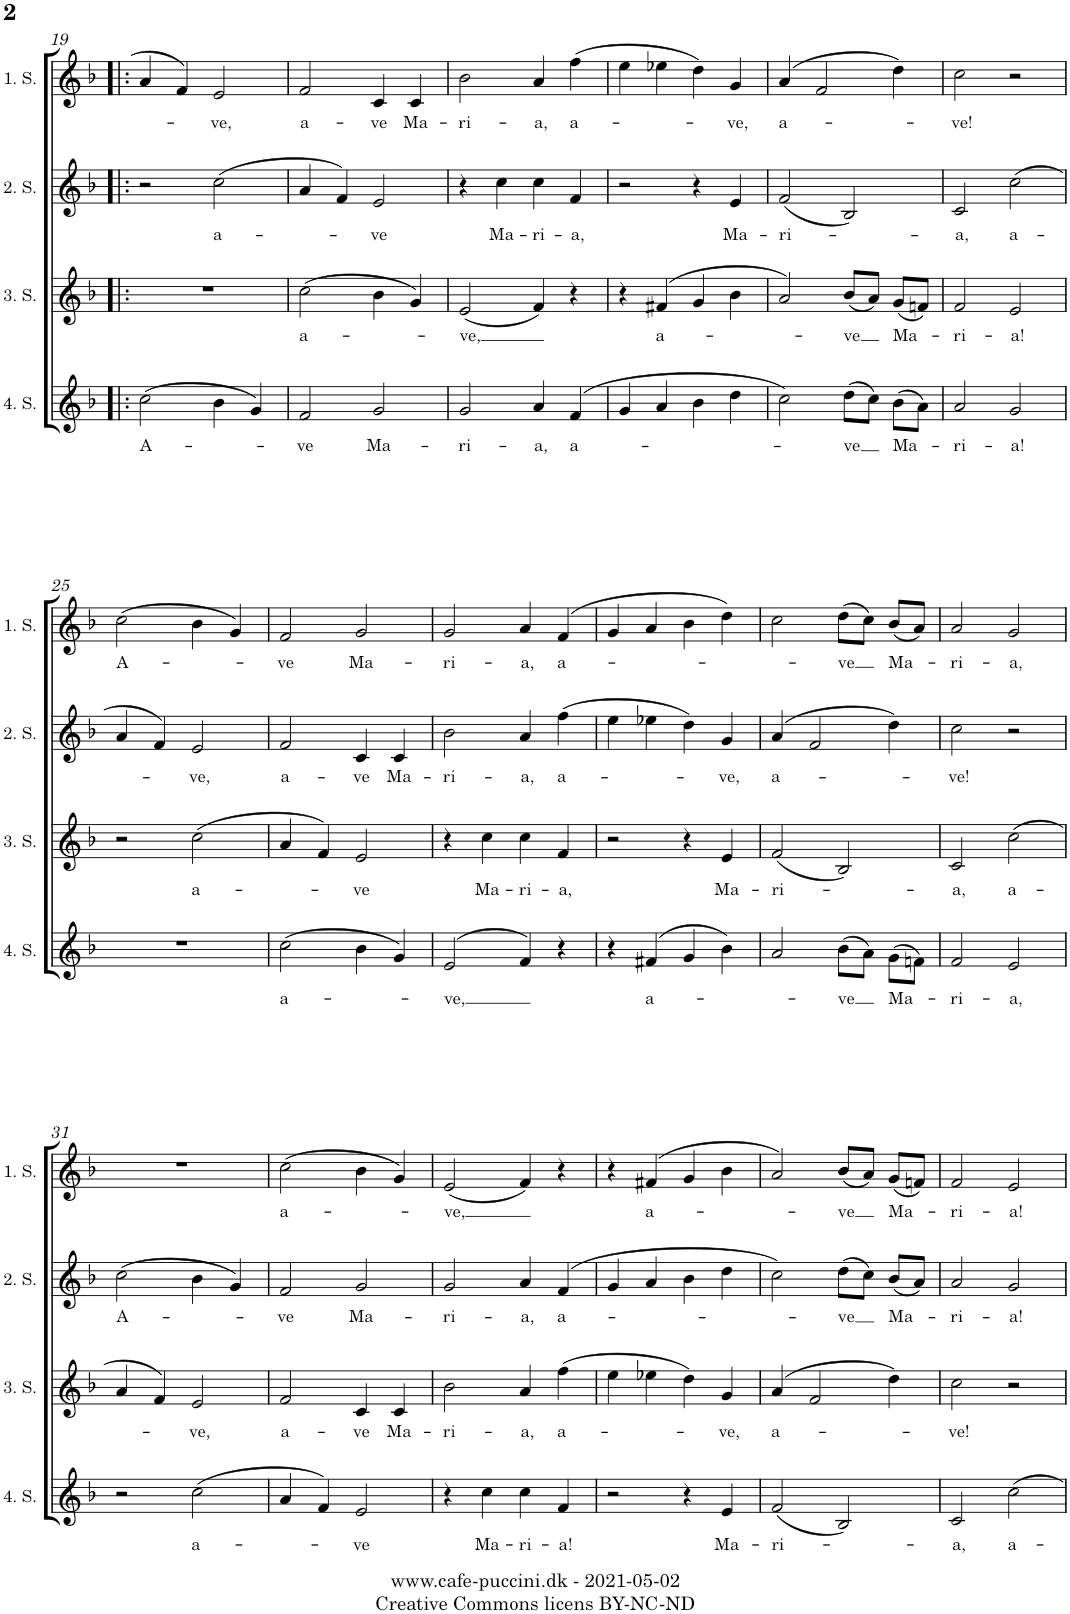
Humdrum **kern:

**kern	**text	**kern	**text	**kern	**text	**kern	**text
*part4	*part4	*part3	*part3	*part2	*part2	*part1	*part1
*staff4	*staff4	*staff3	*staff3	*staff2	*staff2	*staff1	*staff1
*I"4. stemme/voice	*	*I"3. stemme/voice	*	*I"2. stemme/voice	*	*I"1. stemme/voice	*
*I'4. S.	*	*I'3. S.	*	*I'2. S.	*	*I'1. S.	*
!!LO:PB:g=z
*clefG2	*	*clefG2	*	*clefG2	*	*clefG2	*
*k[b-]	*	*k[b-]	*	*k[b-]	*	*k[b-]	*
*F:	*	*F:	*	*F:	*	*F:	*
*M2/2	*	*M2/2	*	*M2/2	*	*M2/2	*
*met(c|)	*	*met(c|)	*	*met(c|)	*	*met(c|)	*
=19!|:	=19!|:	=19!|:	=19!|:	=19!|:	=19!|:	=19!|:	=19!|:
!	!LO:LY:b	!	!	!	!	!	!
(>2cc\	A-	1r	.	2r	.	4a/	.
.	.	.	.	.	.	4f/	.
!	!	!	!	!	!LO:LY:b	!	!LO:LY:b
4b-\	.	.	.	(>2cc\	a-	2e/	-ve,
4g/)	.	.	.	.	.	.	.
=20	=20	=20	=20	=20	=20	=20	=20
!	!LO:LY:b	!	!LO:LY:b	!	!	!	!LO:LY:b
2f/	-ve	(>2cc\	a-	4a/	.	2f/	a-
.	.	.	.	4f/)	.	.	.
!	!LO:LY:b	!	!	!	!LO:LY:b	!	!LO:LY:b
2g/	Ma-	4b-\	.	2e/	-ve	4c/	-ve
!	!	!	!	!	!	!	!LO:LY:b
.	.	4g/)	.	.	.	4c/	Ma-
=21	=21	=21	=21	=21	=21	=21	=21
!	!LO:LY:b	!	!LO:LY:b	!	!	!	!LO:LY:b
2g/	-ri-	(<2e/	-ve,	4r	.	2b-\	-ri-
!	!	!	!	!	!LO:LY:b	!	!
.	.	.	.	4cc\	Ma-	.	.
!	!LO:LY:b	!	!	!	!LO:LY:b	!	!LO:LY:b
4a/	-a,	4f/)	.	4cc\	-ri-	4a/	-a,
!	!LO:LY:b	!	!	!	!LO:LY:b	!	!LO:LY:b
(>4f/	a-	4r	.	4f/	-a,	(>4ff\	a-
=22	=22	=22	=22	=22	=22	=22	=22
4g/	.	4r	.	2r	.	4ee\	.
!	!	!	!LO:LY:b	!	!	!	!
4a/	.	(>4f#X/	a-	.	.	4ee-X\	.
4b-\	.	4g/	.	4r	.	4dd\)	.
!	!	!	!	!	!LO:LY:b	!	!LO:LY:b
4dd\	.	4b-\	.	4e/	Ma-	4g/	-ve,
=23	=23	=23	=23	=23	=23	=23	=23
!	!	!	!	!	!LO:LY:b	!	!LO:LY:b
2cc\)	.	2a/)	.	(2f/	-ri-	(4a/	a-
.	.	.	.	.	.	2f/	.
!	!LO:LY:b	!	!LO:LY:b	!	!	!	!
(>8dd\L	-ve	(<8b-/L	-ve	2B-/)	.	.	.
8cc\J)	.	8a/J)	.	.	.	.	.
!	!LO:LY:b	!	!LO:LY:b	!	!	!	!
(>8b-\L	Ma-	(<8g/L	Ma-	.	.	4dd\)	.
8a\J)	.	8fn/J)	.	.	.	.	.
=24	=24	=24	=24	=24	=24	=24	=24
!	!LO:LY:b	!	!LO:LY:b	!	!LO:LY:b	!	!LO:LY:b
2a/	-ri-	2f/	-ri-	2c/	-a,	2cc\	-ve!
!	!LO:LY:b	!	!LO:LY:b	!	!LO:LY:b	!	!
2g/	-a!	2e/	-a!	(>2cc\	a-	2r	.
!!LO:LB:g=z
=25	=25	=25	=25	=25	=25	=25	=25
!	!	!	!	!	!	!	!LO:LY:b
1r	.	2r	.	4a/	.	(>2cc\	A-
.	.	.	.	4f/)	.	.	.
!	!	!	!LO:LY:b	!	!LO:LY:b	!	!
.	.	(>2cc\	a-	2e/	-ve,	4b-\	.
.	.	.	.	.	.	4g/)	.
=26	=26	=26	=26	=26	=26	=26	=26
!	!LO:LY:b	!	!	!	!LO:LY:b	!	!LO:LY:b
(>2cc\	a-	4a/	.	2f/	a-	2f/	-ve
.	.	4f/)	.	.	.	.	.
!	!	!	!LO:LY:b	!	!LO:LY:b	!	!LO:LY:b
4b-\	.	2e/	-ve	4c/	-ve	2g/	Ma-
!	!	!	!	!	!LO:LY:b	!	!
4g/)	.	.	.	4c/	Ma-	.	.
=27	=27	=27	=27	=27	=27	=27	=27
!	!LO:LY:b	!	!	!	!LO:LY:b	!	!LO:LY:b
(>2e/	-ve,	4r	.	2b-\	-ri-	2g/	-ri-
!	!	!	!LO:LY:b	!	!	!	!
.	.	4cc\	Ma-	.	.	.	.
!	!	!	!LO:LY:b	!	!LO:LY:b	!	!LO:LY:b
4f/)	.	4cc\	-ri-	4a/	-a,	4a/	-a,
!	!	!	!LO:LY:b	!	!LO:LY:b	!	!LO:LY:b
4r	.	4f/	-a,	(>4ff\	a-	(>4f/	a-
=28	=28	=28	=28	=28	=28	=28	=28
4r	.	2r	.	4ee\	.	4g/	.
!	!LO:LY:b	!	!	!	!	!	!
(>4f#X/	a-	.	.	4ee-X\	.	4a/	.
4g/	.	4r	.	4dd\)	.	4b-\	.
!	!	!	!LO:LY:b	!	!LO:LY:b	!	!
4b-\)	.	4e/	Ma-	4g/	-ve,	4dd\)	.
=29	=29	=29	=29	=29	=29	=29	=29
!	!	!	!LO:LY:b	!	!LO:LY:b	!	!
2a/	.	(2f/	-ri-	(4a/	a-	2cc\	.
.	.	.	.	2f/	.	.	.
!	!LO:LY:b	!	!	!	!	!	!LO:LY:b
(>8b-\L	-ve	2B-/)	.	.	.	(>8dd\L	-ve
8a\J)	.	.	.	.	.	8cc\J)	.
!	!LO:LY:b	!	!	!	!	!	!LO:LY:b
(>8g\L	Ma-	.	.	4dd\)	.	(<8b-/L	Ma-
8fn\J)	.	.	.	.	.	8a/J)	.
=30	=30	=30	=30	=30	=30	=30	=30
!	!LO:LY:b	!	!LO:LY:b	!	!LO:LY:b	!	!LO:LY:b
2f/	-ri-	2c/	-a,	2cc\	-ve!	2a/	-ri-
!	!LO:LY:b	!	!LO:LY:b	!	!	!	!LO:LY:b
2e/	-a,	(>2cc\	a-	2r	.	2g/	-a,
!!LO:LB:g=z
=31	=31	=31	=31	=31	=31	=31	=31
!	!	!	!	!	!LO:LY:b	!	!
2r	.	4a/	.	(>2cc\	A-	1r	.
.	.	4f/)	.	.	.	.	.
!	!LO:LY:b	!	!LO:LY:b	!	!	!	!
(>2cc\	a-	2e/	-ve,	4b-\	.	.	.
.	.	.	.	4g/)	.	.	.
=32	=32	=32	=32	=32	=32	=32	=32
!	!	!	!LO:LY:b	!	!LO:LY:b	!	!LO:LY:b
4a/	.	2f/	a-	2f/	-ve	(>2cc\	a-
4f/)	.	.	.	.	.	.	.
!	!LO:LY:b	!	!LO:LY:b	!	!LO:LY:b	!	!
2e/	-ve	4c/	-ve	2g/	Ma-	4b-\	.
!	!	!	!LO:LY:b	!	!	!	!
.	.	4c/	Ma-	.	.	4g/)	.
=33	=33	=33	=33	=33	=33	=33	=33
!	!	!	!LO:LY:b	!	!LO:LY:b	!	!LO:LY:b
4r	.	2b-\	-ri-	2g/	-ri-	(<2e/	-ve,
!	!LO:LY:b	!	!	!	!	!	!
4cc\	Ma-	.	.	.	.	.	.
!	!LO:LY:b	!	!LO:LY:b	!	!LO:LY:b	!	!
4cc\	-ri-	4a/	-a,	4a/	-a,	4f/)	.
!	!LO:LY:b	!	!LO:LY:b	!	!LO:LY:b	!	!
4f/	-a!	(>4ff\	a-	(>4f/	a-	4r	.
=34	=34	=34	=34	=34	=34	=34	=34
2r	.	4ee\	.	4g/	.	4r	.
!	!	!	!	!	!	!	!LO:LY:b
.	.	4ee-X\	.	4a/	.	(>4f#X/	a-
4r	.	4dd\)	.	4b-\	.	4g/	.
!	!LO:LY:b	!	!LO:LY:b	!	!	!	!
4e/	Ma-	4g/	-ve,	4dd\	.	4b-\	.
=35	=35	=35	=35	=35	=35	=35	=35
!	!LO:LY:b	!	!LO:LY:b	!	!	!	!
(2f/	-ri-	(4a/	a-	2cc\)	.	2a/)	.
.	.	2f/	.	.	.	.	.
!	!	!	!	!	!LO:LY:b	!	!LO:LY:b
2B-/)	.	.	.	(>8dd\L	-ve	(<8b-/L	-ve
.	.	.	.	8cc\J)	.	8a/J)	.
!	!	!	!	!	!LO:LY:b	!	!LO:LY:b
.	.	4dd\)	.	(<8b-/L	Ma-	(<8g/L	Ma-
.	.	.	.	8a/J)	.	8fn/J)	.
=36	=36	=36	=36	=36	=36	=36	=36
!	!LO:LY:b	!	!LO:LY:b	!	!LO:LY:b	!	!LO:LY:b
2c/	-a,	2cc\	-ve!	2a/	-ri-	2f/	-ri-
!	!LO:LY:b	!	!	!	!LO:LY:b	!	!LO:LY:b
2cc\	a-	2r	.	2g/	-a!	2e/	-a!
=	=	=	=	=	=	=	=
*-	*-	*-	*-	*-	*-	*-	*-
